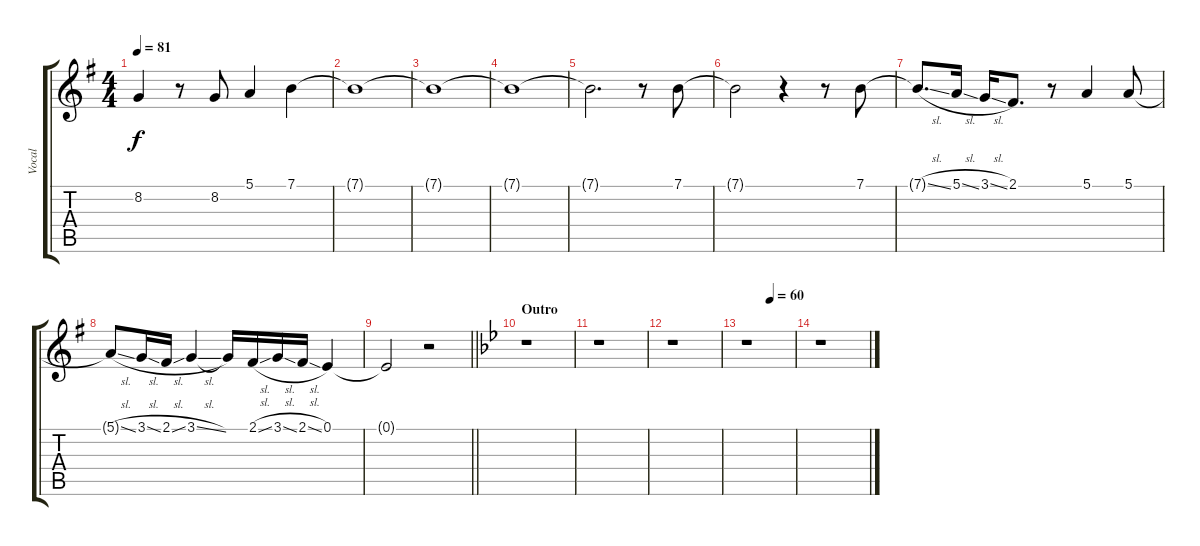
\track ("Vocal" "Vocal") {instrument tenorsax}
\staff {score tabs}
\tuning (E4 B3 G3 D3 A2 E2) {hide}
\ts (4 4)
\tempo 81
\clef g2
\ks g
8.2{t}.4{dy f} r.8 8.2.8 5.1.4 7.1.4 |
7.1{t}.1 |
7.1{t}.1 |
7.1{t}.1 |
7.1{t}.2{d} r.8 7.1.8 |
7.1{t}.2 r.4 r.8 7.1.8 |
7.1{sl t}.8{d} 5.1{sl}.16 3.1{sl}.16 2.1.8{d} r.8 5.1.4 5.1.8 |
5.1{sl t}.8 3.1{sl}.16 2.1{sl}.16 3.1{sl}.4 3.1{t}.16 2.1{sl}.16 3.1{sl}.16 2.1{sl}.16 0.1.4 |
\barLineRight lightlight
0.1{t}.2 r.2 |
\section ("" "Outro")
\ks gminor
r.1 |
r.1 |
r.1 |
\tempo (60 0.5)
r.1 |
r.1
